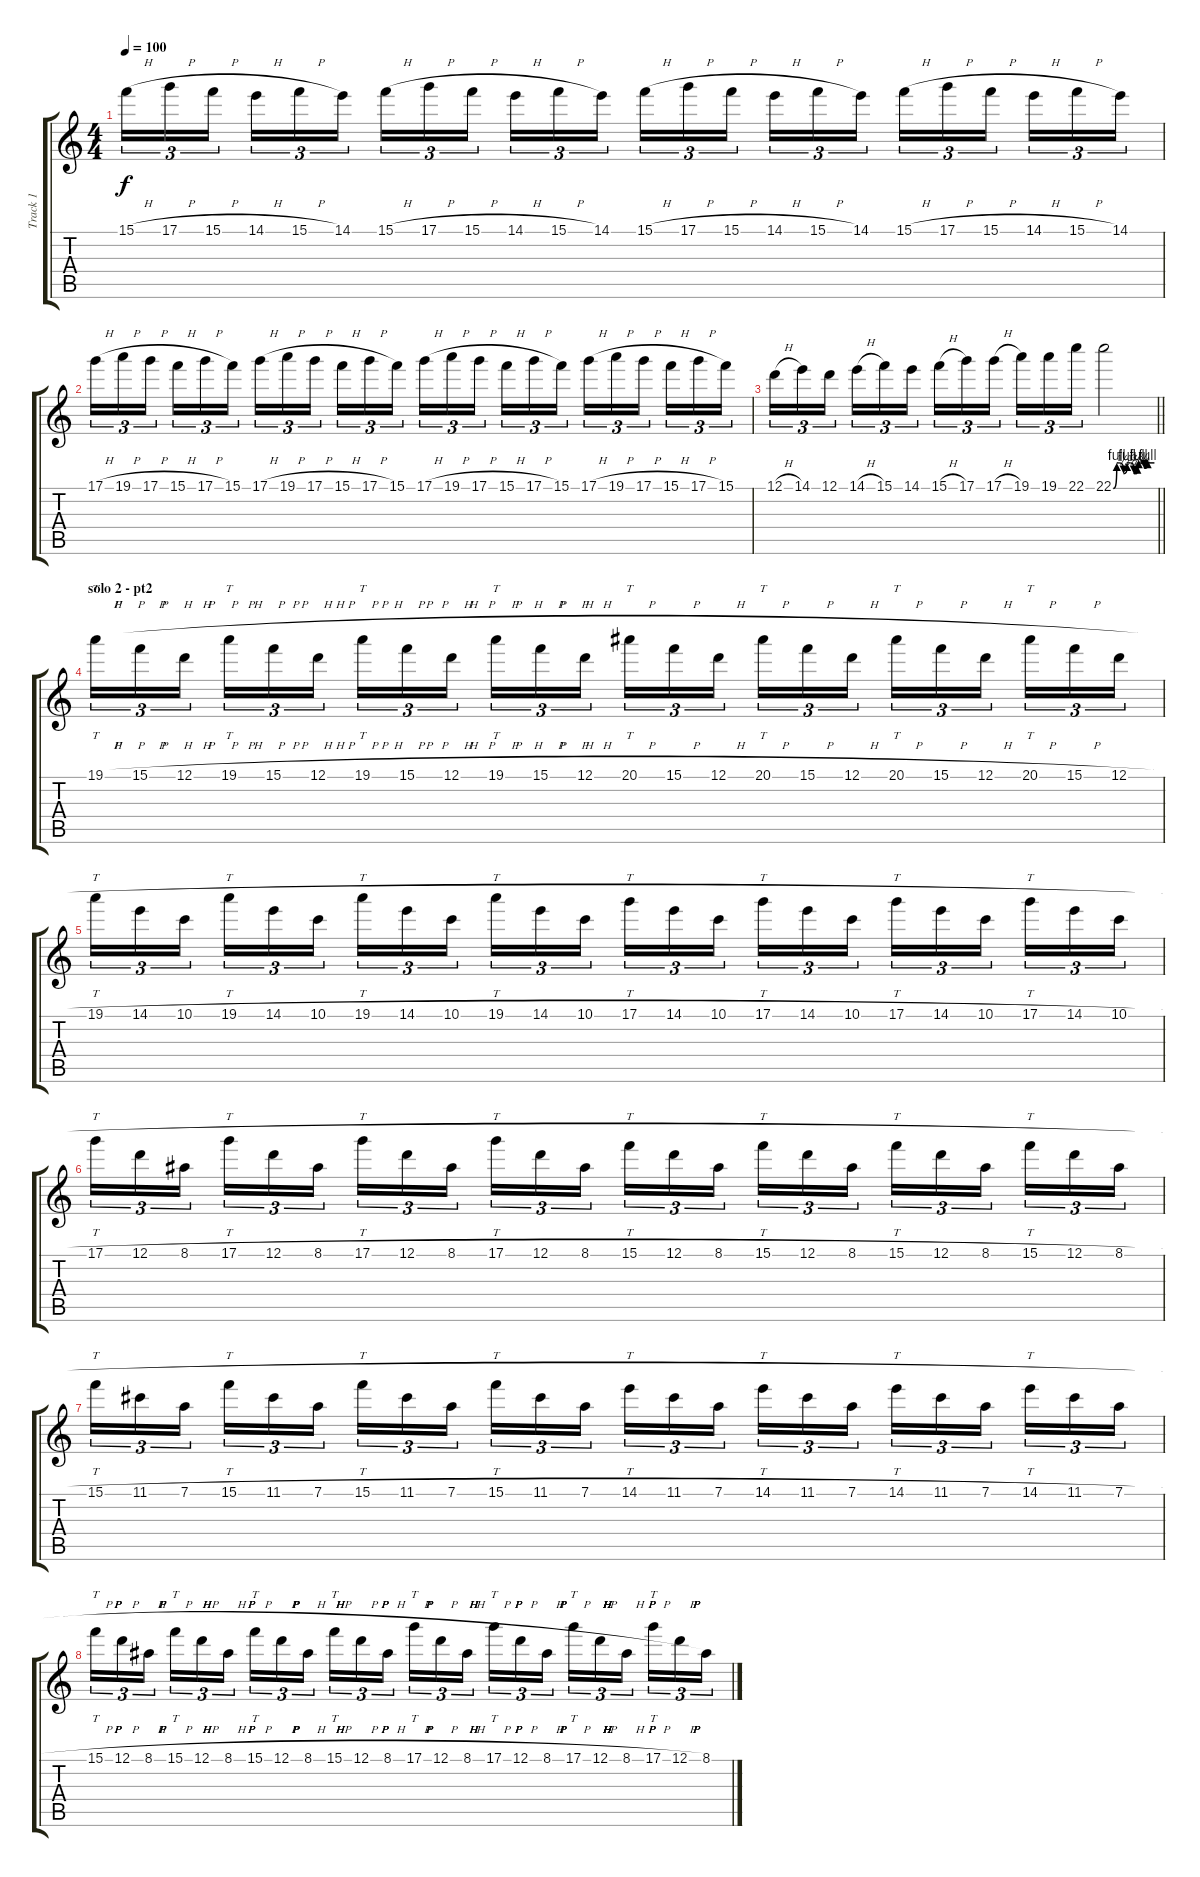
\track ("Track 1" "Track 1") {instrument distortionguitar}
\staff {score tabs}
\tuning (D4 A3 F3 C3 G2 D2) {hide}
\ts (4 4)
\tempo 100
\clef g2
\ks c
15.1{h}.16{tu (3 2) dy f} 17.1{h}.16{tu (3 2)} 15.1{h}.16{tu (3 2) beam splitsecondary} 14.1{h}.16{tu (3 2)} 15.1{h}.16{tu (3 2)} 14.1.16{tu (3 2)} 15.1{h}.16{tu (3 2)} 17.1{h}.16{tu (3 2)} 15.1{h}.16{tu (3 2) beam splitsecondary} 14.1{h}.16{tu (3 2)} 15.1{h}.16{tu (3 2)} 14.1.16{tu (3 2)} 15.1{h}.16{tu (3 2)} 17.1{h}.16{tu (3 2)} 15.1{h}.16{tu (3 2) beam splitsecondary} 14.1{h}.16{tu (3 2)} 15.1{h}.16{tu (3 2)} 14.1.16{tu (3 2)} 15.1{h}.16{tu (3 2)} 17.1{h}.16{tu (3 2)} 15.1{h}.16{tu (3 2) beam splitsecondary} 14.1{h}.16{tu (3 2)} 15.1{h}.16{tu (3 2)} 14.1.16{tu (3 2)} |
17.1{h}.16{tu (3 2)} 19.1{h}.16{tu (3 2)} 17.1{h}.16{tu (3 2) beam splitsecondary} 15.1{h}.16{tu (3 2)} 17.1{h}.16{tu (3 2)} 15.1.16{tu (3 2)} 17.1{h}.16{tu (3 2)} 19.1{h}.16{tu (3 2)} 17.1{h}.16{tu (3 2) beam splitsecondary} 15.1{h}.16{tu (3 2)} 17.1{h}.16{tu (3 2)} 15.1.16{tu (3 2)} 17.1{h}.16{tu (3 2)} 19.1{h}.16{tu (3 2)} 17.1{h}.16{tu (3 2) beam splitsecondary} 15.1{h}.16{tu (3 2)} 17.1{h}.16{tu (3 2)} 15.1.16{tu (3 2)} 17.1{h}.16{tu (3 2)} 19.1{h}.16{tu (3 2)} 17.1{h}.16{tu (3 2) beam splitsecondary} 15.1{h}.16{tu (3 2)} 17.1{h}.16{tu (3 2)} 15.1.16{tu (3 2)} |
\barLineRight lightlight
12.1{h}.16{tu (3 2)} 14.1.16{tu (3 2)} 12.1.16{tu (3 2) beam splitsecondary} 14.1{h}.16{tu (3 2)} 15.1.16{tu (3 2)} 14.1.16{tu (3 2)} 15.1{h}.16{tu (3 2)} 17.1.16{tu (3 2)} 17.1{h}.16{tu (3 2) beam splitsecondary} 19.1.16{tu (3 2)} 19.1.16{tu (3 2)} 22.1.16{tu (3 2)} 22.1{be (custom 0 0 5 4 8 4 15 2 20 4 25 4 30 2 33 2 35 3 37 4 40 4 42 4 45 3 50 4 60 4)}.2 |
\section ("" "solo 2 - pt2")
19.1{h}.16{tt tu (3 2)} 15.1{h}.16{tu (3 2)} 12.1{h}.16{tu (3 2) beam splitsecondary} 19.1{h}.16{tt tu (3 2)} 15.1{h}.16{tu (3 2)} 12.1{h}.16{tu (3 2)} 19.1{h}.16{tt tu (3 2)} 15.1{h}.16{tu (3 2)} 12.1{h}.16{tu (3 2) beam splitsecondary} 19.1{h}.16{tt tu (3 2)} 15.1{h}.16{tu (3 2)} 12.1{h}.16{tu (3 2)} 20.1{h}.16{tt tu (3 2)} 15.1{h}.16{tu (3 2)} 12.1{h}.16{tu (3 2) beam splitsecondary} 20.1{h}.16{tt tu (3 2)} 15.1{h}.16{tu (3 2)} 12.1{h}.16{tu (3 2)} 20.1{h}.16{tt tu (3 2)} 15.1{h}.16{tu (3 2)} 12.1{h}.16{tu (3 2) beam splitsecondary} 20.1{h}.16{tt tu (3 2)} 15.1{h}.16{tu (3 2)} 12.1{h}.16{tu (3 2)} |
19.1{h}.16{tt tu (3 2)} 14.1{h}.16{tu (3 2)} 10.1{h}.16{tu (3 2) beam splitsecondary} 19.1{h}.16{tt tu (3 2)} 14.1{h}.16{tu (3 2)} 10.1{h}.16{tu (3 2)} 19.1{h}.16{tt tu (3 2)} 14.1{h}.16{tu (3 2)} 10.1{h}.16{tu (3 2) beam splitsecondary} 19.1{h}.16{tt tu (3 2)} 14.1{h}.16{tu (3 2)} 10.1{h}.16{tu (3 2)} 17.1{h}.16{tt tu (3 2)} 14.1{h}.16{tu (3 2)} 10.1{h}.16{tu (3 2) beam splitsecondary} 17.1{h}.16{tt tu (3 2)} 14.1{h}.16{tu (3 2)} 10.1{h}.16{tu (3 2)} 17.1{h}.16{tt tu (3 2)} 14.1{h}.16{tu (3 2)} 10.1{h}.16{tu (3 2) beam splitsecondary} 17.1{h}.16{tt tu (3 2)} 14.1{h}.16{tu (3 2)} 10.1{h}.16{tu (3 2)} |
17.1{h}.16{tt tu (3 2)} 12.1{h}.16{tu (3 2)} 8.1{h}.16{tu (3 2) beam splitsecondary} 17.1{h}.16{tt tu (3 2)} 12.1{h}.16{tu (3 2)} 8.1{h}.16{tu (3 2)} 17.1{h}.16{tt tu (3 2)} 12.1{h}.16{tu (3 2)} 8.1{h}.16{tu (3 2) beam splitsecondary} 17.1{h}.16{tt tu (3 2)} 12.1{h}.16{tu (3 2)} 8.1{h}.16{tu (3 2)} 15.1{h}.16{tt tu (3 2)} 12.1{h}.16{tu (3 2)} 8.1{h}.16{tu (3 2) beam splitsecondary} 15.1{h}.16{tt tu (3 2)} 12.1{h}.16{tu (3 2)} 8.1{h}.16{tu (3 2)} 15.1{h}.16{tt tu (3 2)} 12.1{h}.16{tu (3 2)} 8.1{h}.16{tu (3 2) beam splitsecondary} 15.1{h}.16{tt tu (3 2)} 12.1{h}.16{tu (3 2)} 8.1{h}.16{tu (3 2)} |
15.1{h}.16{tt tu (3 2)} 11.1{h}.16{tu (3 2)} 7.1{h}.16{tu (3 2) beam splitsecondary} 15.1{h}.16{tt tu (3 2)} 11.1{h}.16{tu (3 2)} 7.1{h}.16{tu (3 2)} 15.1{h}.16{tt tu (3 2)} 11.1{h}.16{tu (3 2)} 7.1{h}.16{tu (3 2) beam splitsecondary} 15.1{h}.16{tt tu (3 2)} 11.1{h}.16{tu (3 2)} 7.1{h}.16{tu (3 2)} 14.1{h}.16{tt tu (3 2)} 11.1{h}.16{tu (3 2)} 7.1{h}.16{tu (3 2) beam splitsecondary} 14.1{h}.16{tt tu (3 2)} 11.1{h}.16{tu (3 2)} 7.1{h}.16{tu (3 2)} 14.1{h}.16{tt tu (3 2)} 11.1{h}.16{tu (3 2)} 7.1{h}.16{tu (3 2) beam splitsecondary} 14.1{h}.16{tt tu (3 2)} 11.1{h}.16{tu (3 2)} 7.1{h}.16{tu (3 2)} |
15.1{h}.16{tt tu (3 2)} 12.1{h}.16{tu (3 2)} 8.1{h}.16{tu (3 2) beam splitsecondary} 15.1{h}.16{tt tu (3 2)} 12.1{h}.16{tu (3 2)} 8.1{h}.16{tu (3 2)} 15.1{h}.16{tt tu (3 2)} 12.1{h}.16{tu (3 2)} 8.1{h}.16{tu (3 2) beam splitsecondary} 15.1{h}.16{tt tu (3 2)} 12.1{h}.16{tu (3 2)} 8.1{h}.16{tu (3 2)} 17.1{h}.16{tt tu (3 2)} 12.1{h}.16{tu (3 2)} 8.1{h}.16{tu (3 2) beam splitsecondary} 17.1{h}.16{tt tu (3 2)} 12.1{h}.16{tu (3 2)} 8.1{h}.16{tu (3 2)} 17.1{h}.16{tt tu (3 2)} 12.1{h}.16{tu (3 2)} 8.1{h}.16{tu (3 2) beam splitsecondary} 17.1{h}.16{tt tu (3 2)} 12.1{h}.16{tu (3 2)} 8.1{h}.16{tu (3 2)}
